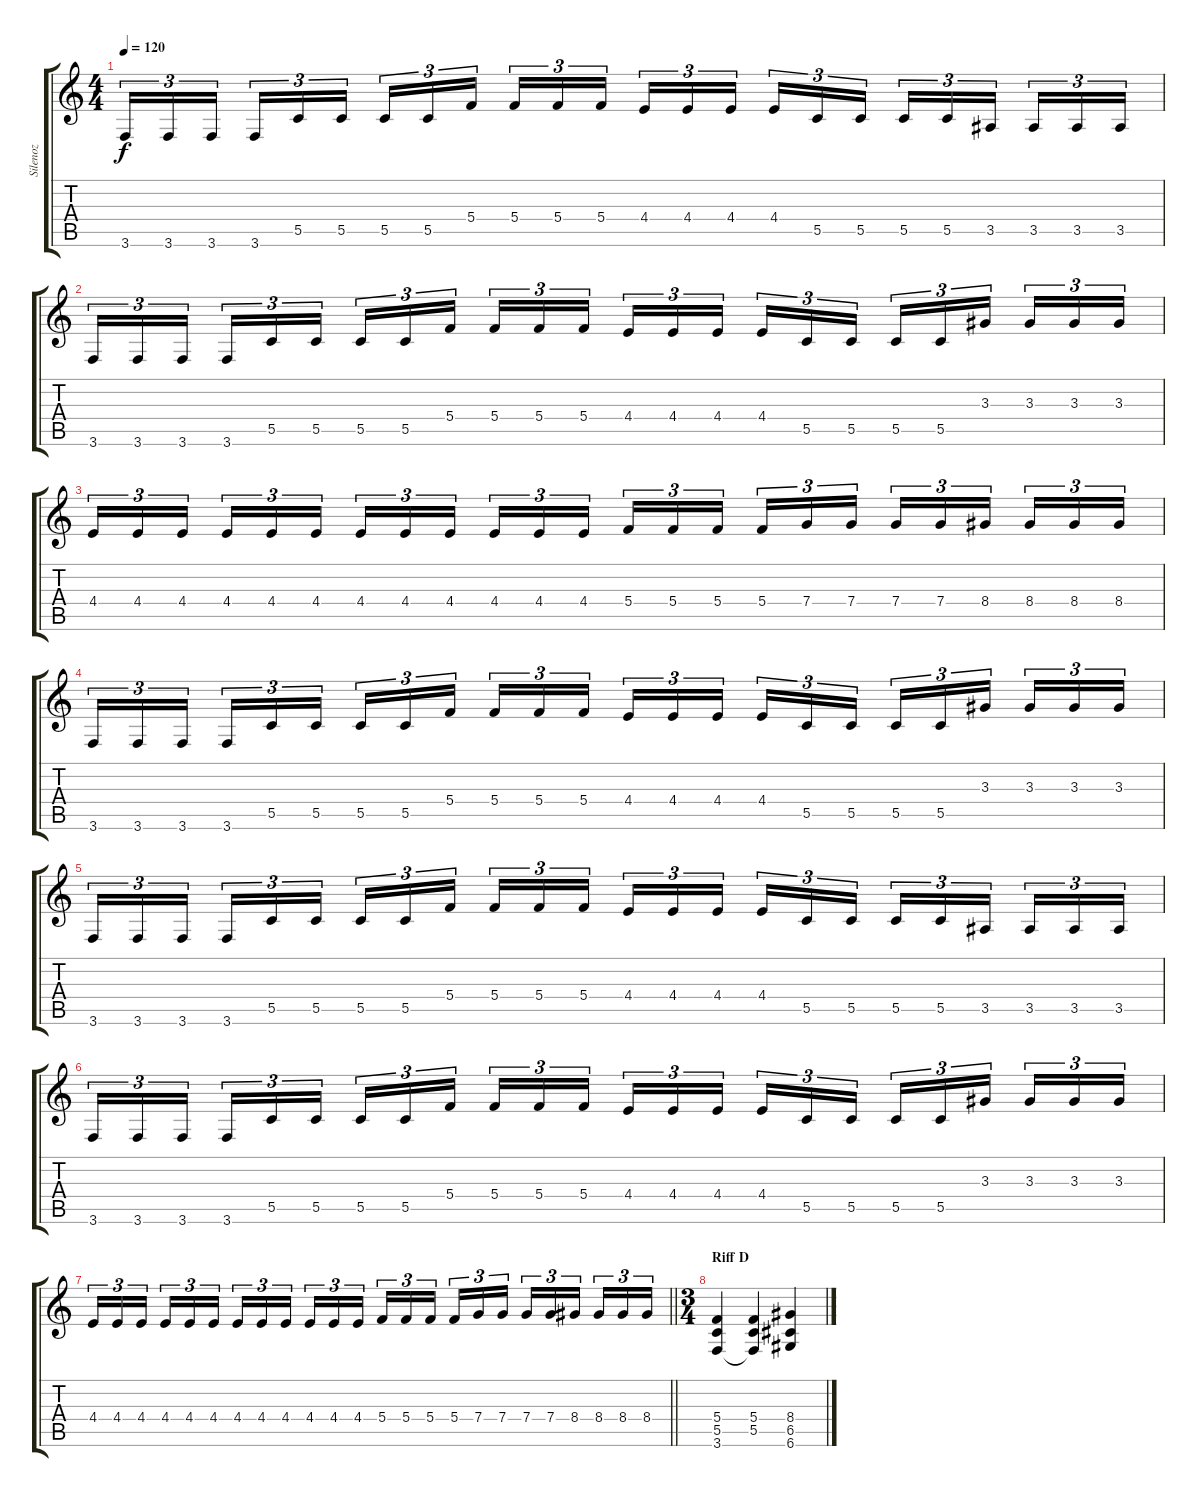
\track ("Silenoz" "Silenoz") {instrument distortionguitar}
\staff {score tabs}
\tuning (D4 A3 F3 C3 G2 D2) {hide}
\ts (4 4)
\tempo 120
\clef g2
\ks c
3.6.16{tu (3 2) dy f} 3.6.16{tu (3 2)} 3.6.16{tu (3 2) beam splitsecondary} 3.6.16{tu (3 2)} 5.5.16{tu (3 2)} 5.5.16{tu (3 2)} 5.5.16{tu (3 2)} 5.5.16{tu (3 2)} 5.4.16{tu (3 2) beam splitsecondary} 5.4.16{tu (3 2)} 5.4.16{tu (3 2)} 5.4.16{tu (3 2)} 4.4.16{tu (3 2)} 4.4.16{tu (3 2)} 4.4.16{tu (3 2) beam splitsecondary} 4.4.16{tu (3 2)} 5.5.16{tu (3 2)} 5.5.16{tu (3 2)} 5.5.16{tu (3 2)} 5.5.16{tu (3 2)} 3.5.16{tu (3 2) beam splitsecondary} 3.5.16{tu (3 2)} 3.5.16{tu (3 2)} 3.5.16{tu (3 2)} |
3.6.16{tu (3 2)} 3.6.16{tu (3 2)} 3.6.16{tu (3 2) beam splitsecondary} 3.6.16{tu (3 2)} 5.5.16{tu (3 2)} 5.5.16{tu (3 2)} 5.5.16{tu (3 2)} 5.5.16{tu (3 2)} 5.4.16{tu (3 2) beam splitsecondary} 5.4.16{tu (3 2)} 5.4.16{tu (3 2)} 5.4.16{tu (3 2)} 4.4.16{tu (3 2)} 4.4.16{tu (3 2)} 4.4.16{tu (3 2) beam splitsecondary} 4.4.16{tu (3 2)} 5.5.16{tu (3 2)} 5.5.16{tu (3 2)} 5.5.16{tu (3 2)} 5.5.16{tu (3 2)} 3.3.16{tu (3 2) beam splitsecondary} 3.3.16{tu (3 2)} 3.3.16{tu (3 2)} 3.3.16{tu (3 2)} |
4.4.16{tu (3 2)} 4.4.16{tu (3 2)} 4.4.16{tu (3 2) beam splitsecondary} 4.4.16{tu (3 2)} 4.4.16{tu (3 2)} 4.4.16{tu (3 2)} 4.4.16{tu (3 2)} 4.4.16{tu (3 2)} 4.4.16{tu (3 2) beam splitsecondary} 4.4.16{tu (3 2)} 4.4.16{tu (3 2)} 4.4.16{tu (3 2)} 5.4.16{tu (3 2)} 5.4.16{tu (3 2)} 5.4.16{tu (3 2) beam splitsecondary} 5.4.16{tu (3 2)} 7.4.16{tu (3 2)} 7.4.16{tu (3 2)} 7.4.16{tu (3 2)} 7.4.16{tu (3 2)} 8.4.16{tu (3 2) beam splitsecondary} 8.4.16{tu (3 2)} 8.4.16{tu (3 2)} 8.4.16{tu (3 2)} |
3.6.16{tu (3 2)} 3.6.16{tu (3 2)} 3.6.16{tu (3 2) beam splitsecondary} 3.6.16{tu (3 2)} 5.5.16{tu (3 2)} 5.5.16{tu (3 2)} 5.5.16{tu (3 2)} 5.5.16{tu (3 2)} 5.4.16{tu (3 2) beam splitsecondary} 5.4.16{tu (3 2)} 5.4.16{tu (3 2)} 5.4.16{tu (3 2)} 4.4.16{tu (3 2)} 4.4.16{tu (3 2)} 4.4.16{tu (3 2) beam splitsecondary} 4.4.16{tu (3 2)} 5.5.16{tu (3 2)} 5.5.16{tu (3 2)} 5.5.16{tu (3 2)} 5.5.16{tu (3 2)} 3.3.16{tu (3 2) beam splitsecondary} 3.3.16{tu (3 2)} 3.3.16{tu (3 2)} 3.3.16{tu (3 2)} |
3.6.16{tu (3 2)} 3.6.16{tu (3 2)} 3.6.16{tu (3 2) beam splitsecondary} 3.6.16{tu (3 2)} 5.5.16{tu (3 2)} 5.5.16{tu (3 2)} 5.5.16{tu (3 2)} 5.5.16{tu (3 2)} 5.4.16{tu (3 2) beam splitsecondary} 5.4.16{tu (3 2)} 5.4.16{tu (3 2)} 5.4.16{tu (3 2)} 4.4.16{tu (3 2)} 4.4.16{tu (3 2)} 4.4.16{tu (3 2) beam splitsecondary} 4.4.16{tu (3 2)} 5.5.16{tu (3 2)} 5.5.16{tu (3 2)} 5.5.16{tu (3 2)} 5.5.16{tu (3 2)} 3.5.16{tu (3 2) beam splitsecondary} 3.5.16{tu (3 2)} 3.5.16{tu (3 2)} 3.5.16{tu (3 2)} |
3.6.16{tu (3 2)} 3.6.16{tu (3 2)} 3.6.16{tu (3 2) beam splitsecondary} 3.6.16{tu (3 2)} 5.5.16{tu (3 2)} 5.5.16{tu (3 2)} 5.5.16{tu (3 2)} 5.5.16{tu (3 2)} 5.4.16{tu (3 2) beam splitsecondary} 5.4.16{tu (3 2)} 5.4.16{tu (3 2)} 5.4.16{tu (3 2)} 4.4.16{tu (3 2)} 4.4.16{tu (3 2)} 4.4.16{tu (3 2) beam splitsecondary} 4.4.16{tu (3 2)} 5.5.16{tu (3 2)} 5.5.16{tu (3 2)} 5.5.16{tu (3 2)} 5.5.16{tu (3 2)} 3.3.16{tu (3 2) beam splitsecondary} 3.3.16{tu (3 2)} 3.3.16{tu (3 2)} 3.3.16{tu (3 2)} |
\barLineRight lightlight
4.4.16{tu (3 2)} 4.4.16{tu (3 2)} 4.4.16{tu (3 2) beam splitsecondary} 4.4.16{tu (3 2)} 4.4.16{tu (3 2)} 4.4.16{tu (3 2)} 4.4.16{tu (3 2)} 4.4.16{tu (3 2)} 4.4.16{tu (3 2) beam splitsecondary} 4.4.16{tu (3 2)} 4.4.16{tu (3 2)} 4.4.16{tu (3 2)} 5.4.16{tu (3 2)} 5.4.16{tu (3 2)} 5.4.16{tu (3 2) beam splitsecondary} 5.4.16{tu (3 2)} 7.4.16{tu (3 2)} 7.4.16{tu (3 2)} 7.4.16{tu (3 2)} 7.4.16{tu (3 2)} 8.4.16{tu (3 2) beam splitsecondary} 8.4.16{tu (3 2)} 8.4.16{tu (3 2)} 8.4.16{tu (3 2)} |
\ts (3 4)
\section ("" "Riff D")
(5.4 5.5 3.6).4 (5.4 5.5 3.6{t}).4 (8.4 6.5 6.6).4
